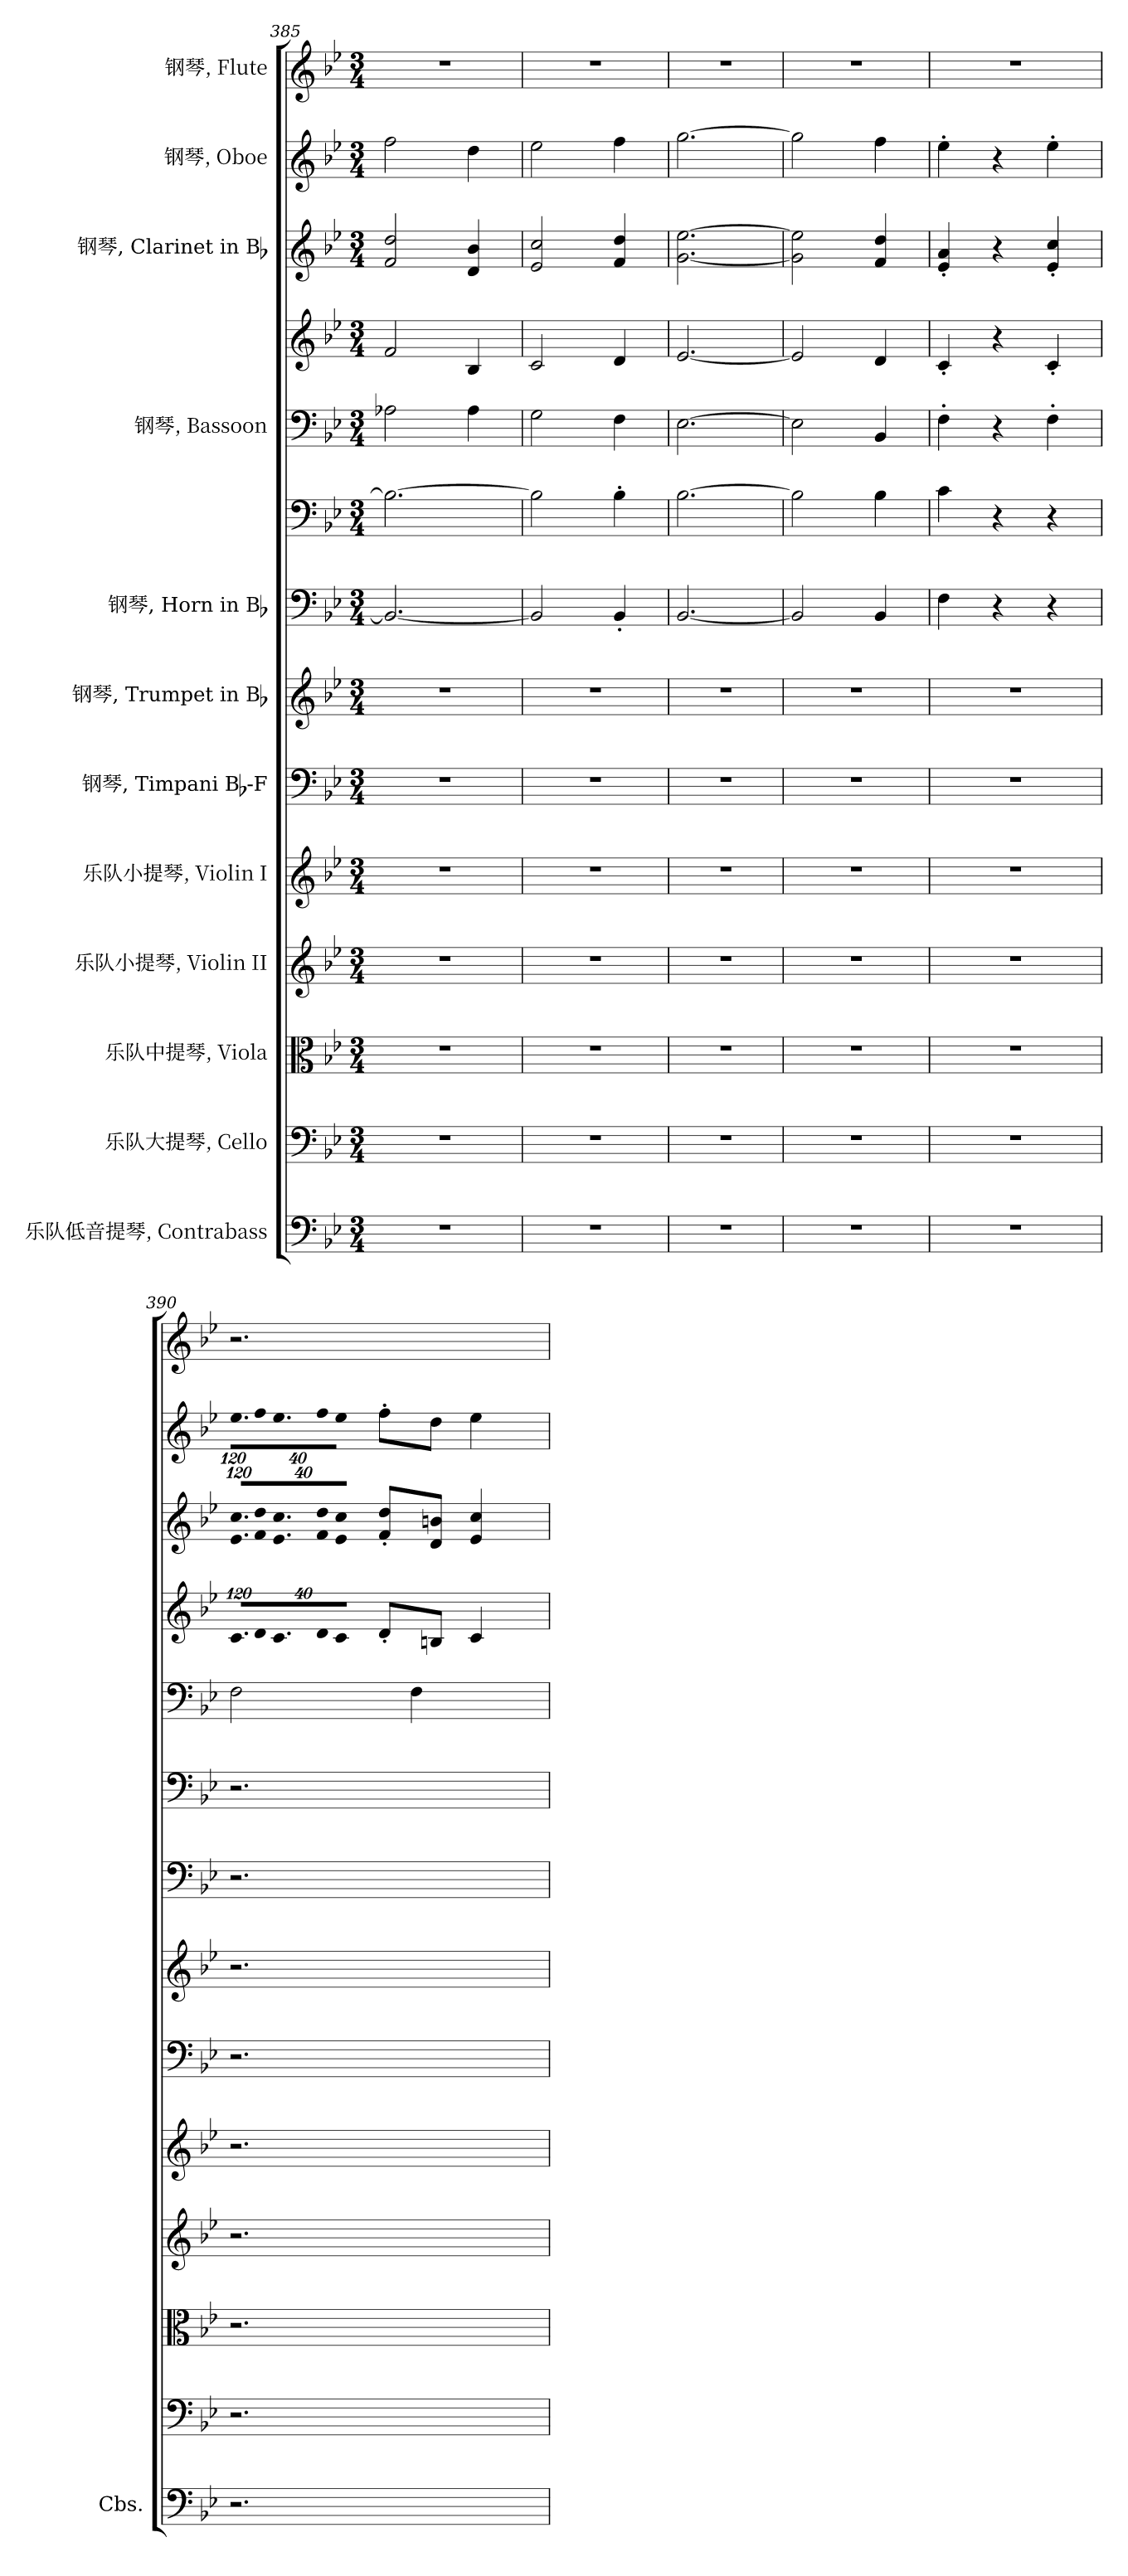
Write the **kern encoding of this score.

**kern	**kern	**kern	**kern	**kern	**kern	**kern	**kern	**kern	**kern	**kern	**kern	**kern	**kern
*part12	*part11	*part10	*part9	*part8	*part7	*part6	*part5	*part5	*part4	*part4	*part3	*part2	*part1
*staff14	*staff13	*staff12	*staff11	*staff10	*staff9	*staff8	*staff7	*staff6	*staff5	*staff4	*staff3	*staff2	*staff1
*I"乐队低音提琴, Contrabass	*I"乐队大提琴, Cello	*I"乐队中提琴, Viola	*I"乐队小提琴, Violin II	*I"乐队小提琴, Violin I	*I"钢琴, Timpani Bb-F	*I"钢琴, Trumpet in Bb	*I"钢琴, Horn in Bb	*	*I"钢琴, Bassoon	*	*I"钢琴, Clarinet in Bb	*I"钢琴, Oboe	*I"钢琴, Flute
*I'Cbs.	*	*	*	*	*	*	*	*	*	*	*	*	*
*clefF4	*clefF4	*clefC3	*clefG2	*clefG2	*clefF4	*clefG2	*clefF4	*clefF4	*clefF4	*clefG2	*clefG2	*clefG2	*clefG2
*ITrd7c12	*	*	*	*	*	*	*	*	*	*	*	*	*
*k[b-e-]	*k[b-e-]	*k[b-e-]	*k[b-e-]	*k[b-e-]	*k[b-e-]	*k[b-e-]	*k[b-e-]	*k[b-e-]	*k[b-e-]	*k[b-e-]	*k[b-e-]	*k[b-e-]	*k[b-e-]
*M3/4	*M3/4	*M3/4	*M3/4	*M3/4	*M3/4	*M3/4	*M3/4	*M3/4	*M3/4	*M3/4	*M3/4	*M3/4	*M3/4
=385	=385	=385	=385	=385	=385	=385	=385	=385	=385	=385	=385	=385	=385
2.r	2.r	2.r	2.r	2.r	2.r	2.r	2.BB-/_	2.B-\_	2A-X\	2f/	2f/ 2dd/	2ff\	2.r
.	.	.	.	.	.	.	.	.	4A-\	4B-/	4d/ 4b-/	4dd\	.
=386	=386	=386	=386	=386	=386	=386	=386	=386	=386	=386	=386	=386	=386
2.r	2.r	2.r	2.r	2.r	2.r	2.r	2BB-/]	2B-\]	2G\	2c/	2e-/ 2cc/	2ee-\	2.r
.	.	.	.	.	.	.	4BB-'/	4B-'\	4F\	4d/	4f/ 4dd/	4ff\	.
=387	=387	=387	=387	=387	=387	=387	=387	=387	=387	=387	=387	=387	=387
2.r	2.r	2.r	2.r	2.r	2.r	2.r	[2.BB-/	[2.B-\	[2.E-\	[2.e-/	[2.g\ [2.ee-\	[2.gg\	2.r
=388	=388	=388	=388	=388	=388	=388	=388	=388	=388	=388	=388	=388	=388
2.r	2.r	2.r	2.r	2.r	2.r	2.r	2BB-/]	2B-\]	2E-\]	2e-/]	2g\] 2ee-\]	2gg\]	2.r
.	.	.	.	.	.	.	4BB-/	4B-\	4BB-/	4d/	4f/ 4dd/	4ff\	.
=389	=389	=389	=389	=389	=389	=389	=389	=389	=389	=389	=389	=389	=389
2.r	2.r	2.r	2.r	2.r	2.r	2.r	4F\	4c\	4F'\	4c'/	4e-/' 4a/'	4ee-'\	2.r
.	.	.	.	.	.	.	4r	4r	4r	4r	4r	4r	.
.	.	.	.	.	.	.	4r	4r	4F'\	4c'/	4e-/' 4cc/'	4ee-'\	.
!!LO:PB:g=z
=390	=390	=390	=390	=390	=390	=390	=390	=390	=390	=390	=390	=390	=390
*	*	*	*	*	*	*	*	*	*	*Xbrackettup	*	*	*
!	!	!	!	!	!	!	!	!	!	!LO:N:vis=32.	!	!	!
*	*	*	*	*	*	*	*	*	*	*	*Xbrackettup	*	*
!	!	!	!	!	!	!	!	!	!	!	!LO:N:vis=32.	!	!
*	*	*	*	*	*	*	*	*	*	*	*	*Xbrackettup	*
!	!	!	!	!	!	!	!	!	!	!	!	!LO:N:vis=32.	!
2.r	2.r	2.r	2.r	2.r	2.r	2.r	2.r	2.r	2F\	1920%103c/LLL	1920%103e-/ 1920%103cc/LLL	1920%103ee-\LLL	2.r
!	!	!	!	!	!	!	!	!	!	!LO:N:vis=32	!LO:N:vis=32	!LO:N:vis=32	!
.	.	.	.	.	.	.	.	.	.	640%23d/	640%23f/ 640%23dd/	640%23ff\	.
!	!	!	!	!	!	!	!	!	!	!LO:N:vis=32.	!LO:N:vis=32.	!LO:N:vis=32.	!
.	.	.	.	.	.	.	.	.	.	1920%103c/	1920%103e-/ 1920%103cc/	1920%103ee-\	.
!	!	!	!	!	!	!	!	!	!	!LO:N:vis=32	!LO:N:vis=32	!LO:N:vis=32	!
.	.	.	.	.	.	.	.	.	.	640%23d/J	640%23f/ 640%23dd/J	640%23ff\J	.
!	!	!	!	!	!	!	!	!	!	!LO:N:vis=16	!LO:N:vis=16	!LO:N:vis=16	!
.	.	.	.	.	.	.	.	.	.	1920%137c/JJ	1920%137e-/ 1920%137cc/JJ	1920%137ee-\JJ	.
.	.	.	.	.	.	.	.	.	.	8d'/L	8f/' 8dd/'L	8ff'\L	.
.	.	.	.	.	.	.	.	.	.	8Bn/J	8d/ 8bn/J	8dd\J	.
.	.	.	.	.	.	.	.	.	4F\	.	.	.	.
.	.	.	.	.	.	.	.	.	.	4c/	4e-/ 4cc/	4ee-\	.
1920ryy	1920ryy	1920ryy	1920ryy	1920ryy	1920ryy	1920ryy	1920ryy	1920ryy	1920ryy	.	.	.	1920ryy
=	=	=	=	=	=	=	=	=	=	=	=	=	=
*-	*-	*-	*-	*-	*-	*-	*-	*-	*-	*-	*-	*-	*-
